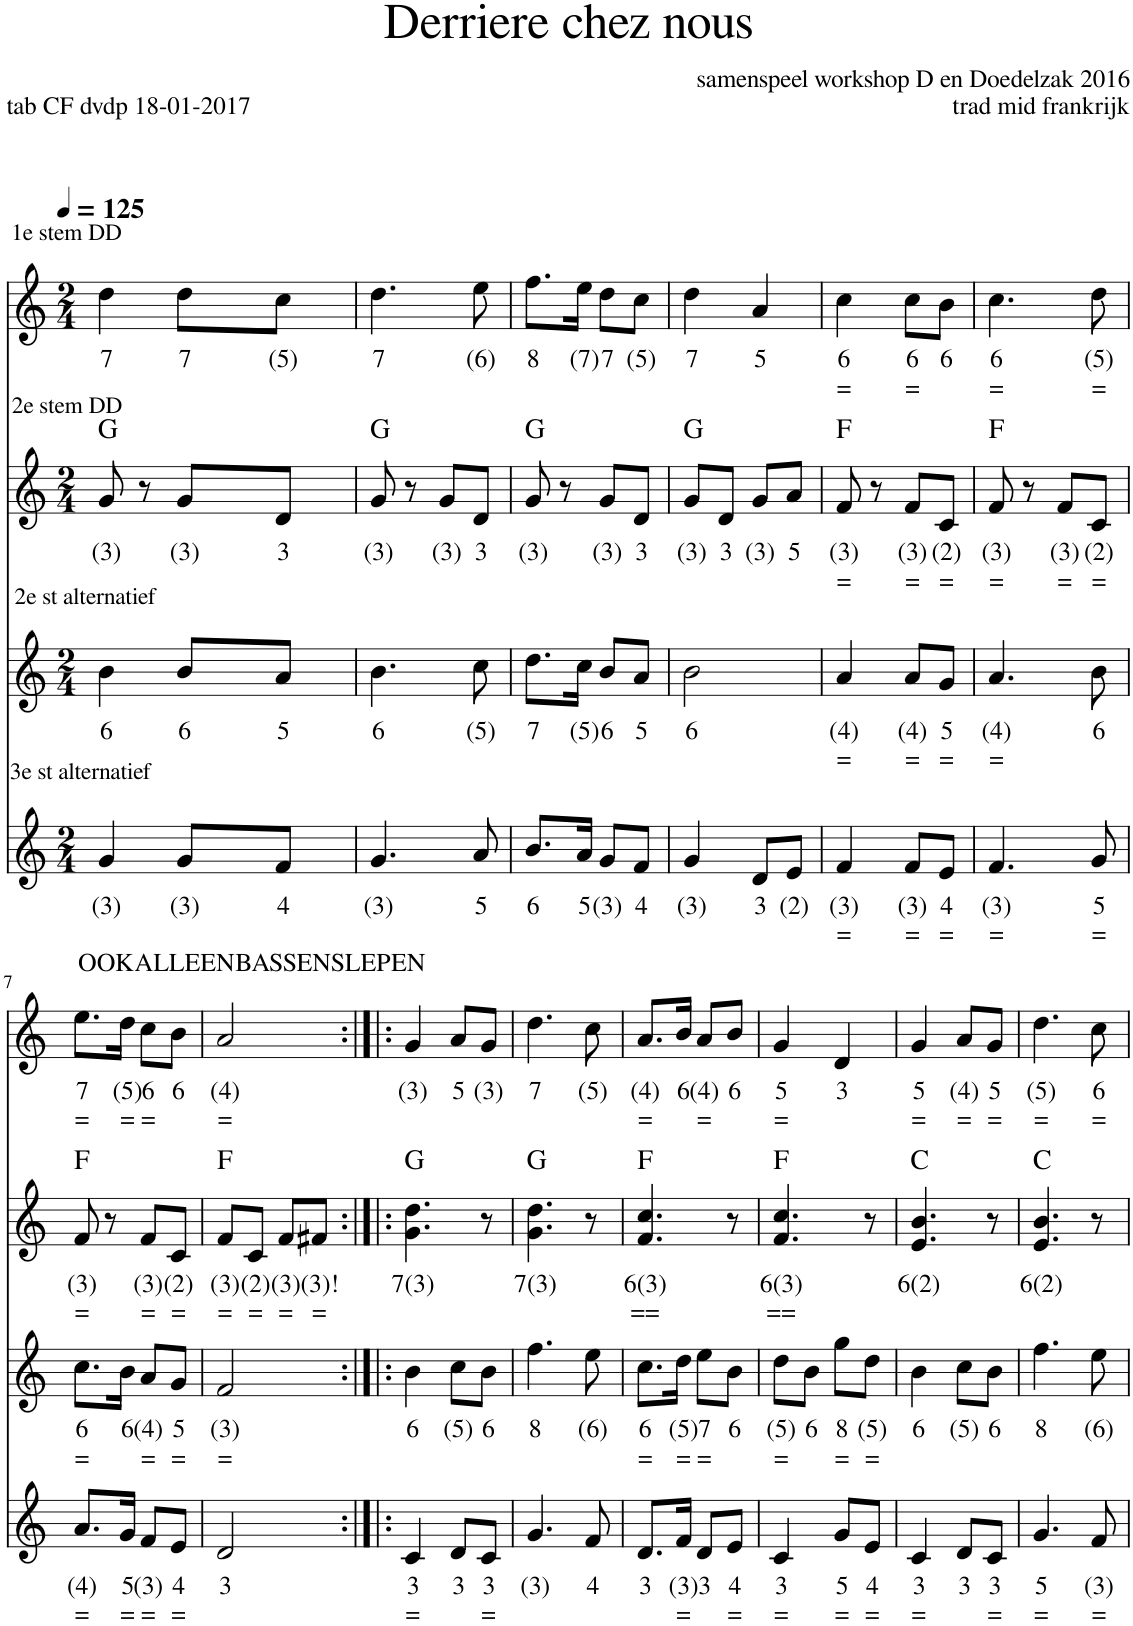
**kern	**kern	**text	**text	**text	**kern	**text	**text	**kern	**text	**text	**harte	**kern	**text	**text
*part5	*part4	*part4	*part4	*part4	*part3	*part3	*part3	*part2	*part2	*part2	*part2	*part1	*part1	*part1
*staff5	*staff4	*staff4	*staff4	*staff4	*staff3	*staff3	*staff3	*staff2	*staff2	*staff2	*	*staff1	*staff1	*staff1
*I"Stem	*I"Stem	*	*	*	*I"Stem	*	*	*I"Stem	*	*	*	*I"Stem	*	*
*I'Stm.	*	*	*	*	*	*	*	*	*	*	*	*	*	*
*stria5	*	*	*	*	*	*	*	*	*	*	*	*	*	*
*clefG2	*clefG2	*	*	*	*clefG2	*	*	*clefG2	*	*	*	*clefG2	*	*
*k[]	*k[]	*	*	*	*k[]	*	*	*k[]	*	*	*	*k[]	*	*
*M2/4	*M2/4	*	*	*	*M2/4	*	*	*M2/4	*	*	*	*M2/4	*	*
*MM125	*MM125	*	*	*	*MM125	*	*	*MM125	*	*	*	*MM125	*	*
=1	=1	=1	=1	=1	=1	=1	=1	=1	=1	=1	=1	=1	=1	=1
!	!	!	!	!	!	!	!	!	!	!	!	!LO:TX:a:t=1e stem DD	!	!
!	!	!	!	!	!	!	!	!LO:TX:a:t=2e stem DD	!	!	!	!	!	!
!	!	!	!	!	!LO:TX:a:t=2e st alternatief	!	!	!	!	!	!	!	!	!
!	!LO:TX:a:t=3e st alternatief	!	!	!	!	!	!	!	!	!	!	!	!	!
!	!	!LO:LY:b	!	!LO:LY:b	!	!LO:LY:b	!	!	!LO:LY:b	!	!	!	!LO:LY:b	!
2G	4g/	(3)	.	OOK	4b\	6	.	8g/	(3)	.	G:maj	4dd\	7	.
.	.	.	.	.	.	.	.	8r	.	.	.	.	.	.
!	!	!LO:LY:b	!	!LO:LY:b	!	!LO:LY:b	!	!	!LO:LY:b	!	!	!	!LO:LY:b	!
.	8g/L	(3)	.	ALLEEN	8b/L	6	.	8g/L	(3)	.	.	8dd\L	7	.
!	!	!LO:LY:b	!	!LO:LY:b	!	!LO:LY:b	!	!	!LO:LY:b	!	!	!	!LO:LY:b	!
.	8f/J	4	.	BASSEN	8a/J	5	.	8d/J	3	.	.	8cc\J	(5)	.
=2	=2	=2	=2	=2	=2	=2	=2	=2	=2	=2	=2	=2	=2	=2
!	!	!LO:LY:b	!	!LO:LY:b	!	!LO:LY:b	!	!	!LO:LY:b	!	!	!	!LO:LY:b	!
2G	4.g/	(3)	.	SLEPEN	4.b\	6	.	8g/	(3)	.	G:maj	4.dd\	7	.
.	.	.	.	.	.	.	.	8r	.	.	.	.	.	.
!	!	!	!	!	!	!	!	!	!LO:LY:b	!	!	!	!	!
.	.	.	.	.	.	.	.	8g/L	(3)	.	.	.	.	.
!	!	!LO:LY:b	!	!	!	!LO:LY:b	!	!	!LO:LY:b	!	!	!	!LO:LY:b	!
.	8a/	5	.	.	8cc\	(5)	.	8d/J	3	.	.	8ee\	(6)	.
=3	=3	=3	=3	=3	=3	=3	=3	=3	=3	=3	=3	=3	=3	=3
!	!	!LO:LY:b	!	!	!	!LO:LY:b	!	!	!LO:LY:b	!	!	!	!LO:LY:b	!
2G	8.b/L	6	.	.	8.dd\L	7	.	8g/	(3)	.	G:maj	8.ff\L	8	.
.	.	.	.	.	.	.	.	8r	.	.	.	.	.	.
!	!	!LO:LY:b	!	!	!	!LO:LY:b	!	!	!	!	!	!	!LO:LY:b	!
.	16a/Jk	5	.	.	16cc\Jk	(5)	.	.	.	.	.	16ee\Jk	(7)	.
!	!	!LO:LY:b	!	!	!	!LO:LY:b	!	!	!LO:LY:b	!	!	!	!LO:LY:b	!
.	8g/L	(3)	.	.	8b/L	6	.	8g/L	(3)	.	.	8dd\L	7	.
!	!	!LO:LY:b	!	!	!	!LO:LY:b	!	!	!LO:LY:b	!	!	!	!LO:LY:b	!
.	8f/J	4	.	.	8a/J	5	.	8d/J	3	.	.	8cc\J	(5)	.
=4	=4	=4	=4	=4	=4	=4	=4	=4	=4	=4	=4	=4	=4	=4
!	!	!LO:LY:b	!	!	!	!LO:LY:b	!	!	!LO:LY:b	!	!	!	!LO:LY:b	!
2G	4g/	(3)	.	.	2b\	6	.	8g/L	(3)	.	G:maj	4dd\	7	.
!	!	!	!	!	!	!	!	!	!LO:LY:b	!	!	!	!	!
.	.	.	.	.	.	.	.	8d/J	3	.	.	.	.	.
!	!	!LO:LY:b	!	!	!	!	!	!	!LO:LY:b	!	!	!	!LO:LY:b	!
.	8d/L	3	.	.	.	.	.	8g/L	(3)	.	.	4a/	5	.
!	!	!LO:LY:b	!	!	!	!	!	!	!LO:LY:b	!	!	!	!	!
.	8e/J	(2)	.	.	.	.	.	8a/J	5	.	.	.	.	.
=5	=5	=5	=5	=5	=5	=5	=5	=5	=5	=5	=5	=5	=5	=5
!	!	!LO:LY:b	!LO:LY:b	!	!	!LO:LY:b	!LO:LY:b	!	!LO:LY:b	!LO:LY:b	!	!	!LO:LY:b	!LO:LY:b
2F	4f/	(3)	=	.	4a/	(4)	=	8f/	(3)	=	F:maj	4cc\	6	=
.	.	.	.	.	.	.	.	8r	.	.	.	.	.	.
!	!	!LO:LY:b	!LO:LY:b	!	!	!LO:LY:b	!LO:LY:b	!	!LO:LY:b	!LO:LY:b	!	!	!LO:LY:b	!LO:LY:b
.	8f/L	(3)	=	.	8a/L	(4)	=	8f/L	(3)	=	.	8cc\L	6	=
!	!	!LO:LY:b	!LO:LY:b	!	!	!LO:LY:b	!LO:LY:b	!	!LO:LY:b	!LO:LY:b	!	!	!LO:LY:b	!
.	8e/J	4	=	.	8g/J	5	=	8c/J	(2)	=	.	8b\J	6	.
=6	=6	=6	=6	=6	=6	=6	=6	=6	=6	=6	=6	=6	=6	=6
!	!	!LO:LY:b	!LO:LY:b	!	!	!LO:LY:b	!LO:LY:b	!	!LO:LY:b	!LO:LY:b	!	!	!LO:LY:b	!LO:LY:b
2F	4.f/	(3)	=	.	4.a/	(4)	=	8f/	(3)	=	F:maj	4.cc\	6	=
.	.	.	.	.	.	.	.	8r	.	.	.	.	.	.
!	!	!	!	!	!	!	!	!	!LO:LY:b	!LO:LY:b	!	!	!	!
.	.	.	.	.	.	.	.	8f/L	(3)	=	.	.	.	.
!	!	!LO:LY:b	!LO:LY:b	!	!	!LO:LY:b	!	!	!LO:LY:b	!LO:LY:b	!	!	!LO:LY:b	!LO:LY:b
.	8g/	5	=	.	8b\	6	.	8c/J	(2)	=	.	8dd\	(5)	=
!!LO:LB:g=z
=7	=7	=7	=7	=7	=7	=7	=7	=7	=7	=7	=7	=7	=7	=7
!	!	!LO:LY:b	!LO:LY:b	!	!	!LO:LY:b	!LO:LY:b	!	!LO:LY:b	!LO:LY:b	!	!	!LO:LY:b	!LO:LY:b
2F	8.a/L	(4)	=	.	8.cc\L	6	=	8f/	(3)	=	F:maj	8.ee\L	7	=
.	.	.	.	.	.	.	.	8r	.	.	.	.	.	.
!	!	!LO:LY:b	!LO:LY:b	!	!	!LO:LY:b	!	!	!	!	!	!	!LO:LY:b	!LO:LY:b
.	16g/Jk	5	=	.	16b\Jk	6	.	.	.	.	.	16dd\Jk	(5)	=
!	!	!LO:LY:b	!LO:LY:b	!	!	!LO:LY:b	!LO:LY:b	!	!LO:LY:b	!LO:LY:b	!	!	!LO:LY:b	!LO:LY:b
.	8f/L	(3)	=	.	8a/L	(4)	=	8f/L	(3)	=	.	8cc\L	6	=
!	!	!LO:LY:b	!LO:LY:b	!	!	!LO:LY:b	!LO:LY:b	!	!LO:LY:b	!LO:LY:b	!	!	!LO:LY:b	!
.	8e/J	4	=	.	8g/J	5	=	8c/J	(2)	=	.	8b\J	6	.
=8	=8	=8	=8	=8	=8	=8	=8	=8	=8	=8	=8	=8	=8	=8
!	!	!LO:LY:b	!	!	!	!LO:LY:b	!LO:LY:b	!	!LO:LY:b	!LO:LY:b	!	!	!LO:LY:b	!LO:LY:b
2F	2d/	3	.	.	2f/	(3)	=	8f/L	(3)	=	F:maj	2a/	(4)	=
!	!	!	!	!	!	!	!	!	!LO:LY:b	!LO:LY:b	!	!	!	!
.	.	.	.	.	.	.	.	8c/J	(2)	=	.	.	.	.
!	!	!	!	!	!	!	!	!	!LO:LY:b	!LO:LY:b	!	!	!	!
.	.	.	.	.	.	.	.	8f/L	(3)	=	.	.	.	.
!	!	!	!	!	!	!	!	!	!LO:LY:b	!LO:LY:b	!	!	!	!
.	.	.	.	.	.	.	.	8f#X/J	(3)!	=	.	.	.	.
=9:|!|:	=9:|!|:	=9:|!|:	=9:|!|:	=9:|!|:	=9:|!|:	=9:|!|:	=9:|!|:	=9:|!|:	=9:|!|:	=9:|!|:	=9:|!|:	=9:|!|:	=9:|!|:	=9:|!|:
!	!	!LO:LY:b	!LO:LY:b	!	!	!LO:LY:b	!	!	!LO:LY:b	!	!	!	!LO:LY:b	!
2G	4c/	3	=	.	4b\	6	.	4.g\ 4.dd\	7(3)	.	G:maj	4g/	(3)	.
!	!	!LO:LY:b	!	!	!	!LO:LY:b	!	!	!	!	!	!	!LO:LY:b	!
.	8d/L	3	.	.	8cc\L	(5)	.	.	.	.	.	8a/L	5	.
!	!	!LO:LY:b	!LO:LY:b	!	!	!LO:LY:b	!	!	!	!	!	!	!LO:LY:b	!
.	8c/J	3	=	.	8b\J	6	.	8r	.	.	.	8g/J	(3)	.
=10	=10	=10	=10	=10	=10	=10	=10	=10	=10	=10	=10	=10	=10	=10
!	!	!LO:LY:b	!	!	!	!LO:LY:b	!	!	!LO:LY:b	!	!	!	!LO:LY:b	!
2G	4.g/	(3)	.	.	4.ff\	8	.	4.g\ 4.dd\	7(3)	.	G:maj	4.dd\	7	.
!	!	!LO:LY:b	!	!	!	!LO:LY:b	!	!	!	!	!	!	!LO:LY:b	!
.	8f/	4	.	.	8ee\	(6)	.	8r	.	.	.	8cc\	(5)	.
=11	=11	=11	=11	=11	=11	=11	=11	=11	=11	=11	=11	=11	=11	=11
!	!	!LO:LY:b	!	!	!	!LO:LY:b	!LO:LY:b	!	!LO:LY:b	!LO:LY:b	!	!	!LO:LY:b	!LO:LY:b
2F	8.d/L	3	.	.	8.cc\L	6	=	4.f/ 4.cc/	6(3)	==	F:maj	8.a/L	(4)	=
!	!	!LO:LY:b	!LO:LY:b	!	!	!LO:LY:b	!LO:LY:b	!	!	!	!	!	!LO:LY:b	!
.	16f/Jk	(3)	=	.	16dd\Jk	(5)	=	.	.	.	.	16b/Jk	6	.
!	!	!LO:LY:b	!	!	!	!LO:LY:b	!LO:LY:b	!	!	!	!	!	!LO:LY:b	!LO:LY:b
.	8d/L	3	.	.	8ee\L	7	=	.	.	.	.	8a/L	(4)	=
!	!	!LO:LY:b	!LO:LY:b	!	!	!LO:LY:b	!	!	!	!	!	!	!LO:LY:b	!
.	8e/J	4	=	.	8b\J	6	.	8r	.	.	.	8b/J	6	.
=12	=12	=12	=12	=12	=12	=12	=12	=12	=12	=12	=12	=12	=12	=12
!	!	!LO:LY:b	!LO:LY:b	!	!	!LO:LY:b	!LO:LY:b	!	!LO:LY:b	!LO:LY:b	!	!	!LO:LY:b	!LO:LY:b
2F	4c/	3	=	.	8dd\L	(5)	=	4.f/ 4.cc/	6(3)	==	F:maj	4g/	5	=
!	!	!	!	!	!	!LO:LY:b	!	!	!	!	!	!	!	!
.	.	.	.	.	8b\J	6	.	.	.	.	.	.	.	.
!	!	!LO:LY:b	!LO:LY:b	!	!	!LO:LY:b	!LO:LY:b	!	!	!	!	!	!LO:LY:b	!
.	8g/L	5	=	.	8gg\L	8	=	.	.	.	.	4d/	3	.
!	!	!LO:LY:b	!LO:LY:b	!	!	!LO:LY:b	!LO:LY:b	!	!	!	!	!	!	!
.	8e/J	4	=	.	8dd\J	(5)	=	8r	.	.	.	.	.	.
=13	=13	=13	=13	=13	=13	=13	=13	=13	=13	=13	=13	=13	=13	=13
!	!	!LO:LY:b	!LO:LY:b	!	!	!LO:LY:b	!	!	!LO:LY:b	!	!	!	!LO:LY:b	!LO:LY:b
2G	4c/	3	=	.	4b\	6	.	4.e/ 4.b/	6(2)	.	C:maj	4g/	5	=
!	!	!LO:LY:b	!	!	!	!LO:LY:b	!	!	!	!	!	!	!LO:LY:b	!LO:LY:b
.	8d/L	3	.	.	8cc\L	(5)	.	.	.	.	.	8a/L	(4)	=
!	!	!LO:LY:b	!LO:LY:b	!	!	!LO:LY:b	!	!	!	!	!	!	!LO:LY:b	!LO:LY:b
.	8c/J	3	=	.	8b\J	6	.	8r	.	.	.	8g/J	5	=
=14	=14	=14	=14	=14	=14	=14	=14	=14	=14	=14	=14	=14	=14	=14
!	!	!LO:LY:b	!LO:LY:b	!	!	!LO:LY:b	!	!	!LO:LY:b	!	!	!	!LO:LY:b	!LO:LY:b
2G	4.g/	5	=	.	4.ff\	8	.	4.e/ 4.b/	6(2)	.	C:maj	4.dd\	(5)	=
!	!	!LO:LY:b	!LO:LY:b	!	!	!LO:LY:b	!	!	!	!	!	!	!LO:LY:b	!LO:LY:b
.	8f/	(3)	=	.	8ee\	(6)	.	8r	.	.	.	8cc\	6	=
=	=	=	=	=	=	=	=	=	=	=	=	=	=	=
*-	*-	*-	*-	*-	*-	*-	*-	*-	*-	*-	*-	*-	*-	*-
